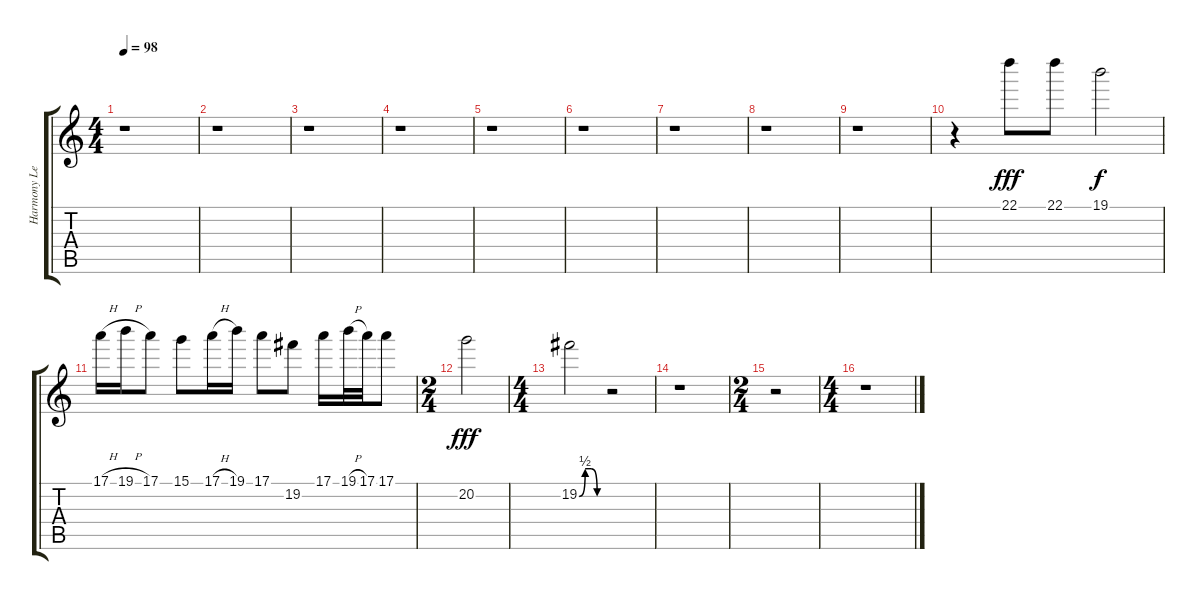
\track ("Harmony Leads" "Harmony Le") {instrument overdrivenguitar}
\staff {score tabs}
\tuning (E4 B3 G3 D3 A2 E2) {hide}
\ts (4 4)
\tempo 98
\clef g2
\ks c
r.1{dy fff} |
r.1 |
r.1 |
r.1 |
r.1 |
r.1 |
r.1 |
r.1 |
r.1 |
r.4 22.1.8 22.1.8 19.1.2{dy f} |
17.1{h}.16 19.1{h}.16 17.1.8 15.1.8 17.1{h}.16 19.1.16 17.1.8 19.2.8 17.1.16 19.1{h}.32 17.1.32 17.1.8 |
\ts (2 4)
20.2.2{dy fff} |
\ts (4 4)
19.2{be (custom 0 0 15 2 30 2 45 0 60 0)}.2 r.2 |
r.1 |
\ts (2 4)
r.2 |
\ts (4 4)
r.1
